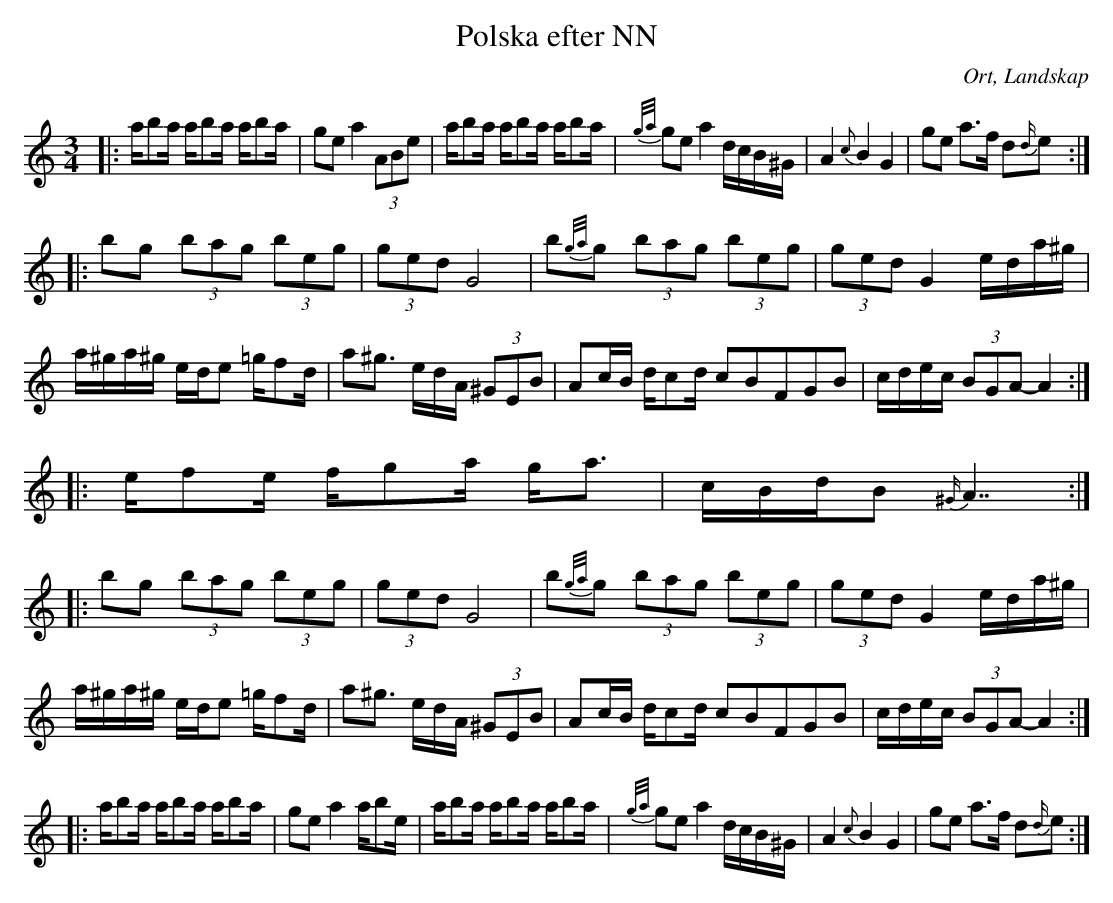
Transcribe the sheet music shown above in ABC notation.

X:1
T:Polska efter NN
O:Ort, Landskap
M:3/4
L:1/8
K:C
|: a/ba/ a/ba/ a/ba/|ge a2 (3ABe| a/ba/ a/ba/ a/ba/ | {g/a/}ge a2 d/c/B/^G/| A2 {c}B2 G2 | ge a>f d{d/}e:|
|:bg (3bag (3beg| (3ged G4 |b{g/a/}g (3bag (3beg| (3ged G2 e/d/a/^g/| a/^g/a/^g/ e/d/e =g/fd/ |a^g3/2 /e/d/A/ (3^GEB| Ac/B/ d/cd/ c2/5B2/5F2/5G2/5B2/5|  c/d/e/c/ (3BGA-A2 :|
|:e/fe/ f/ga/ g/a3/2 |c/B/d/B {^G/}A7/2:|
|:bg (3bag (3beg| (3ged G4 |b{g/a/}g (3bag (3beg| (3ged G2 e/d/a/^g/| a/^g/a/^g/ e/d/e =g/fd/ |a^g3/2 /e/d/A/ (3^GEB| Ac/B/ d/cd/ c2/5B2/5F2/5G2/5B2/5|  c/d/e/c/ (3BGA-A2 :|
|: a/ba/ a/ba/ a/ba/|ge a2 a/be/| a/ba/ a/ba/ a/ba/ | {g/a/}ge a2 d/c/B/^G/| A2 {c}B2 G2 | ge a>f d{d/}e:|
